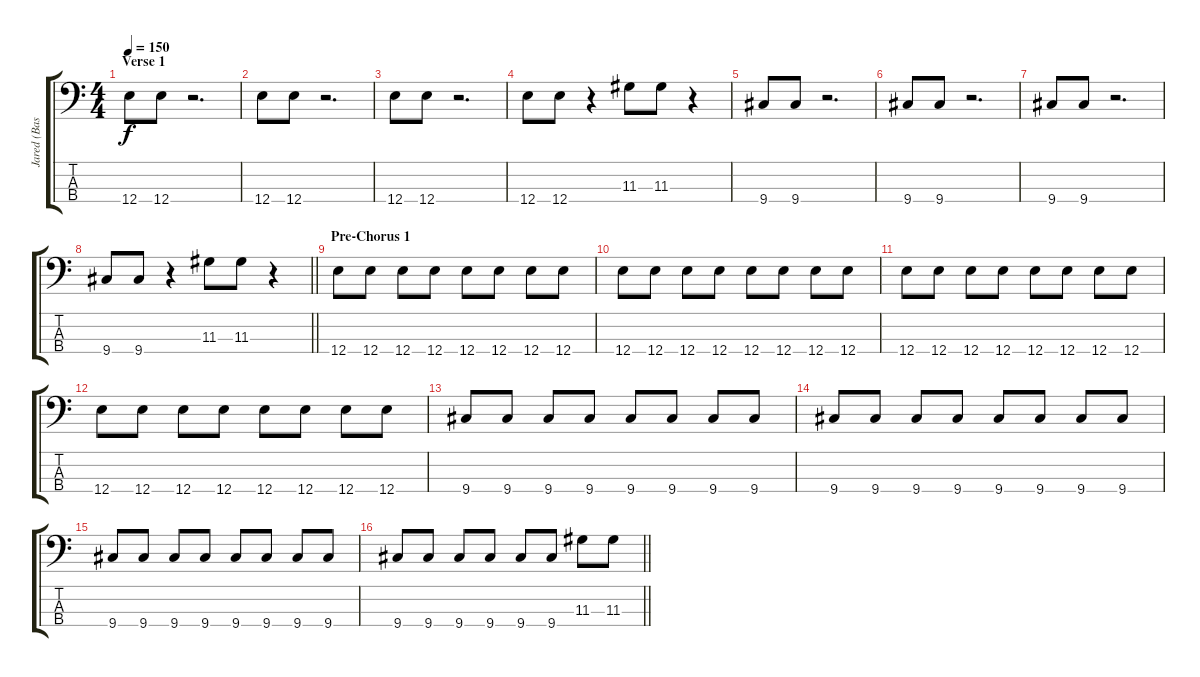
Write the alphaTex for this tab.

\track ("Jared (Bass)" "Jared (Bas") {instrument electricbasspick}
\staff {score tabs}
\tuning (G2 D2 A1 E1) {hide}
\ts (4 4)
\section ("" "Verse 1")
\tempo 150
\clef f4
\ks c
12.4.8{dy f} 12.4.8 r.2{d} |
12.4.8 12.4.8 r.2{d} |
12.4.8 12.4.8 r.2{d} |
12.4.8 12.4.8 r.4 11.3.8 11.3.8 r.4 |
9.4.8 9.4.8 r.2{d} |
9.4.8 9.4.8 r.2{d} |
9.4.8 9.4.8 r.2{d} |
\barLineRight lightlight
9.4.8 9.4.8 r.4 11.3.8 11.3.8 r.4 |
\section ("" "Pre-Chorus 1")
12.4.8 12.4.8 12.4.8 12.4.8 12.4.8 12.4.8 12.4.8 12.4.8 |
12.4.8 12.4.8 12.4.8 12.4.8 12.4.8 12.4.8 12.4.8 12.4.8 |
12.4.8 12.4.8 12.4.8 12.4.8 12.4.8 12.4.8 12.4.8 12.4.8 |
12.4.8 12.4.8 12.4.8 12.4.8 12.4.8 12.4.8 12.4.8 12.4.8 |
9.4.8 9.4.8 9.4.8 9.4.8 9.4.8 9.4.8 9.4.8 9.4.8 |
9.4.8 9.4.8 9.4.8 9.4.8 9.4.8 9.4.8 9.4.8 9.4.8 |
9.4.8 9.4.8 9.4.8 9.4.8 9.4.8 9.4.8 9.4.8 9.4.8 |
\barLineRight lightlight
9.4.8 9.4.8 9.4.8 9.4.8 9.4.8 9.4.8 11.3.8 11.3.8
